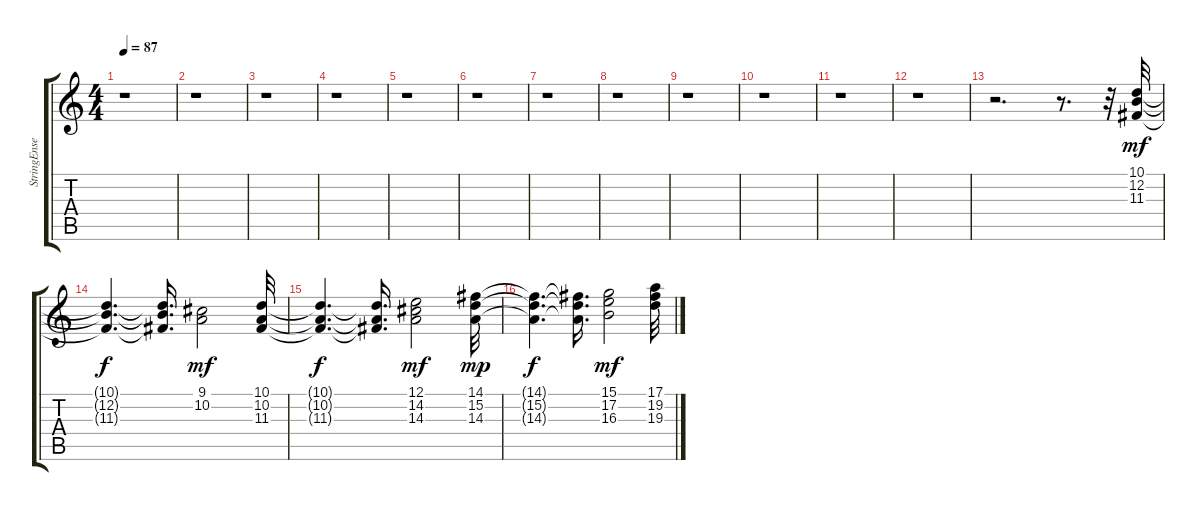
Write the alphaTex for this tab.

\track ("StringEnsemble 1" "StringEnse") {instrument stringensemble1}
\staff {score tabs}
\tuning (E4 B3 G3 D3 A2 E2) {hide}
\ts (4 4)
\tempo 87
\clef g2
\ks c
r.1{dy mf} |
r.1 |
r.1 |
r.1 |
r.1 |
r.1 |
r.1 |
r.1 |
r.1 |
r.1 |
r.1 |
r.1 |
r.2{d} r.8{d} r.32 (10.1 12.2 11.3).32 |
(10.1{t} 12.2{t} 11.3{t}).4{d dy f} (10.1{t} 12.2{t} 11.3{t}).16{d} (9.1 10.2).2{dy mf} (10.1 10.2 11.3).32 |
(10.1{t} 10.2{t} 11.3{t}).4{d dy f} (10.1{t} 10.2{t} 11.3{t}).16{d} (12.1 14.2 14.3).2{dy mf} (14.1 15.2 14.3).32{dy mp} |
(14.1{t} 15.2{t} 14.3{t}).4{d dy f} (14.1{t} 15.2{t} 14.3{t}).16{d} (15.1 17.2 16.3).2{dy mf} (17.1 19.2 19.3).32
